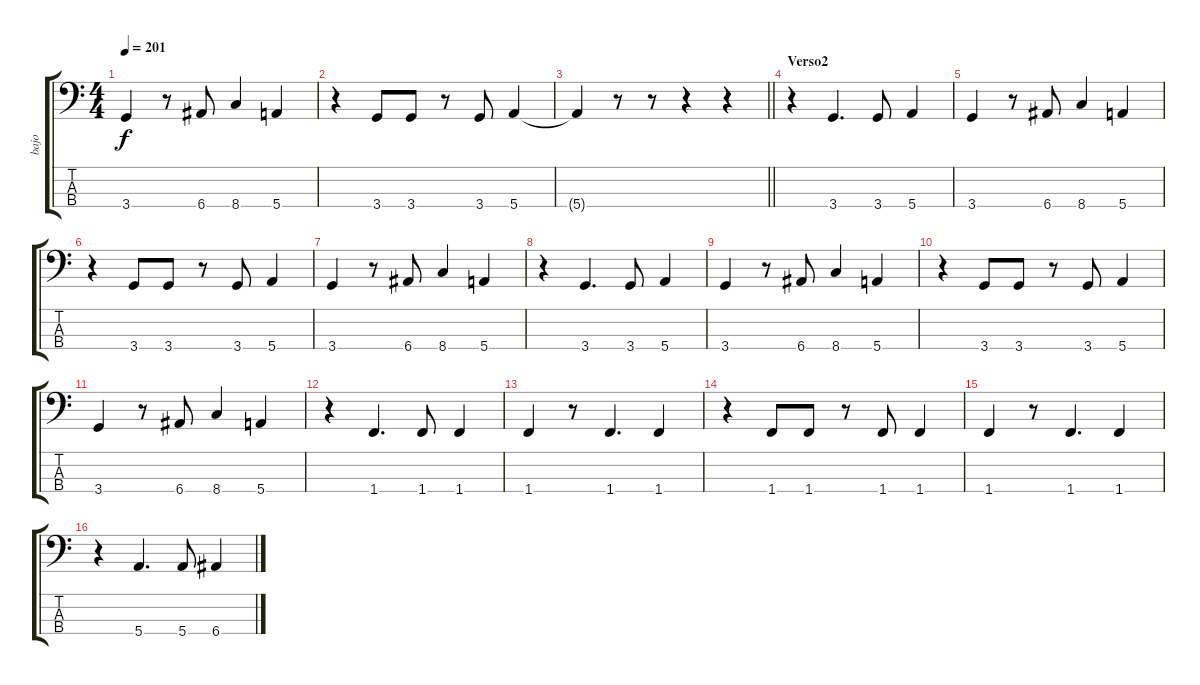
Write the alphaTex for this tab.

\track ("bajo" "bajo") {solo instrument electricbassfinger}
\staff {score tabs}
\tuning (G2 D2 A1 E1) {hide}
\ts (4 4)
\tempo 201
\clef f4
\ks c
3.4.4{dy f} r.8 6.4.8 8.4.4 5.4.4 |
r.4 3.4.8 3.4.8 r.8 3.4.8 5.4.4 |
\barLineRight lightlight
5.4{t}.4 r.8 r.8 r.4 r.4 |
\section ("" "Verso2")
r.4 3.4.4{d} 3.4.8 5.4.4 |
3.4.4 r.8 6.4.8 8.4.4 5.4.4 |
r.4 3.4.8 3.4.8 r.8 3.4.8 5.4.4 |
3.4.4 r.8 6.4.8 8.4.4 5.4.4 |
r.4 3.4.4{d} 3.4.8 5.4.4 |
3.4.4 r.8 6.4.8 8.4.4 5.4.4 |
r.4 3.4.8 3.4.8 r.8 3.4.8 5.4.4 |
3.4.4 r.8 6.4.8 8.4.4 5.4.4 |
r.4 1.4.4{d} 1.4.8 1.4.4 |
1.4.4 r.8 1.4.4{d} 1.4.4 |
r.4 1.4.8 1.4.8 r.8 1.4.8 1.4.4 |
1.4.4 r.8 1.4.4{d} 1.4.4 |
r.4 5.4.4{d} 5.4.8 6.4.4
